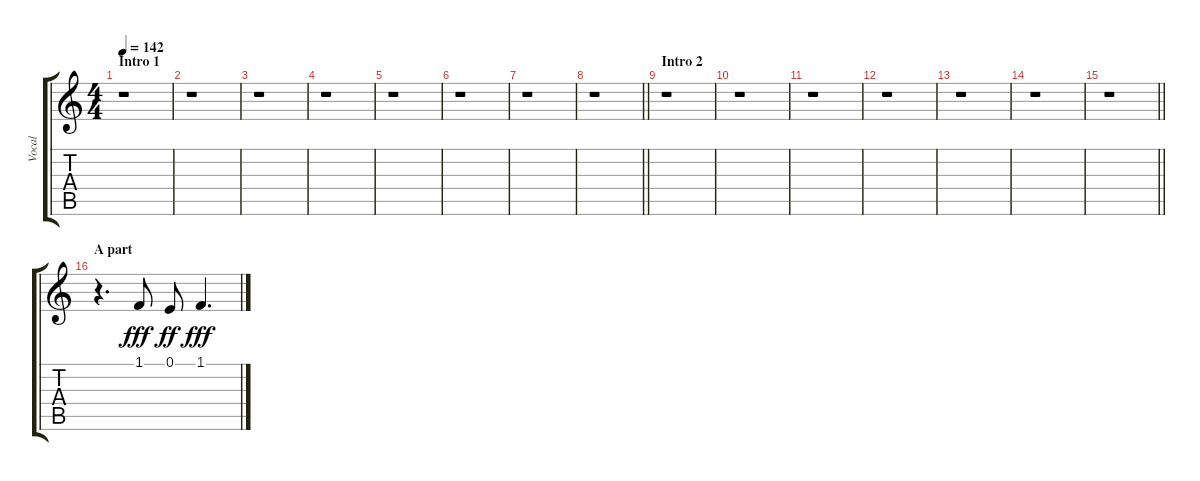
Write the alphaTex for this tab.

\track ("Vocal" "Vocal") {instrument sopranosax}
\staff {score tabs}
\tuning (E4 B3 G3 D3 A2 E2) {hide}
\ts (4 4)
\section ("" "Intro 1")
\tempo 142
\clef g2
\ks c
r.1{dy fff instrument sopranosax} |
r.1 |
r.1 |
r.1 |
r.1 |
r.1 |
r.1 |
\barLineRight lightlight
r.1 |
\section ("" "Intro 2")
r.1 |
r.1 |
r.1 |
r.1 |
r.1 |
r.1 |
\barLineRight lightlight
r.1 |
\section ("" "A part")
r.4{d} 1.1.8 0.1.8{dy ff} 1.1.4{d dy fff}
